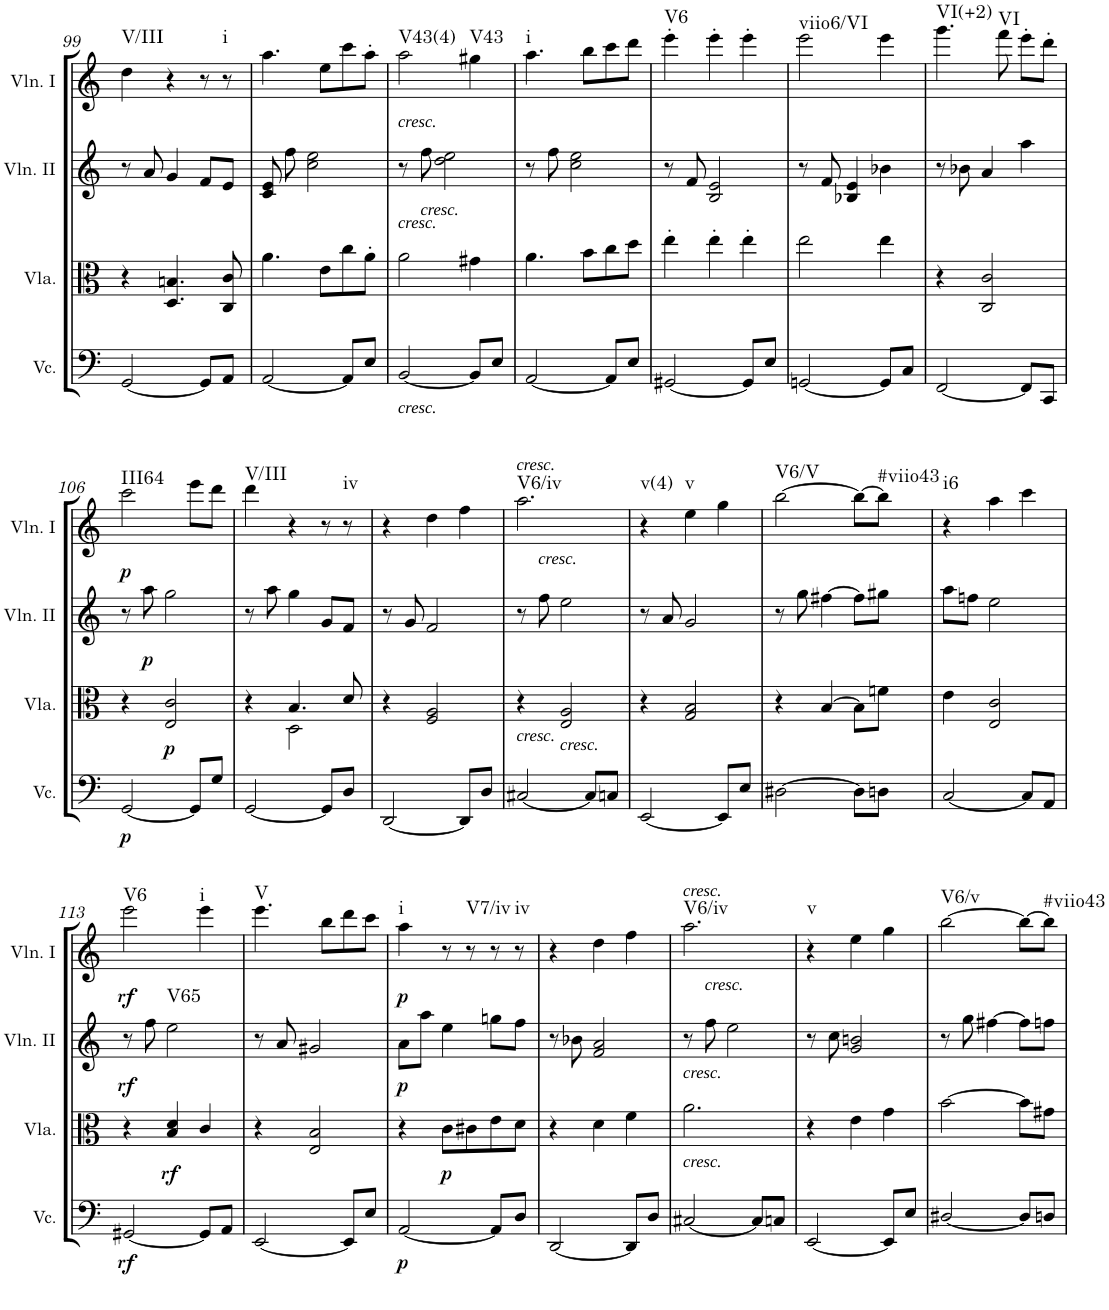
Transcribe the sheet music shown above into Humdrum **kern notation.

**kern	**dynam	**kern	**dynam	**kern	**dynam	**harte	**kern	**dynam	**harte
*part4	*part4	*part3	*part3	*part2	*part2	*part2	*part1	*part1	*part1
*staff4	*staff4	*staff3	*staff3	*staff2	*staff2	*	*staff1	*staff1	*
*I"Violoncello	*	*I"Viola	*	*I"Violin II	*	*	*I"Violin I	*	*
*I'Vc.	*	*I'Vla.	*	*I'Vln. II	*	*	*I'Vln. I	*	*
!!LO:PB:g=z
*clefF4	*	*clefC3	*	*clefG2	*	*	*clefG2	*	*
*k[]	*	*k[]	*	*k[]	*	*	*k[]	*	*
*M3/4	*	*M3/4	*	*M3/4	*	*	*M3/4	*	*
=99	=99	=99	=99	=99	=99	=99	=99	=99	=99
!	!	!	!	!	!	!	!	!	!LO:H:kt=V/III
[2GG/	.	4r	.	8r	.	.	4dd\	.	N
.	.	.	.	8a/	.	.	.	.	.
.	.	4.D/ 4.Bn/	.	4g/	.	.	4r	.	.
8GG/L]	.	.	.	8f/L	.	.	8r	.	.
!	!	!	!	!	!	!	!	!	!LO:H:kt=i
8AA/J	.	8C/ 8c/	.	8e/J	.	.	8r	.	N
=100	=100	=100	=100	=100	=100	=100	=100	=100	=100
[2AA/	.	4.a\	.	8c/ 8e/	.	.	4.aa\	.	.
.	.	.	.	8ff\	.	.	.	.	.
.	.	.	.	2cc\ 2ee\	.	.	.	.	.
.	.	8e\L	.	.	.	.	8ee\L	.	.
8AA/L]	.	8cc\	.	.	.	.	8ccc\	.	.
8E/J	.	8a'\J	.	.	.	.	8aa'\J	.	.
=101	=101	=101	=101	=101	=101	=101	=101	=101	=101
!	!	!	!	!	!	!	!LO:TX:b:i:t=cresc.	!	!
!	!	!LO:TX:a:i:t=cresc.	!	!	!	!	!	!	!
!LO:TX:b:i:t=cresc.	!	!	!	!	!	!	!	!	!LO:H:kt=V43(4)
[2BB/	.	2a\	.	8r	.	.	2aa\	.	N
!	!	!	!	!LO:TX:b:i:t=cresc.	!	!	!	!	!
.	.	.	.	8ff\	.	.	.	.	.
.	.	.	.	2dd\ 2ee\	.	.	.	.	.
!	!	!	!	!	!	!	!	!	!LO:H:kt=V43
8BB/L]	.	4g#X\	.	.	.	.	4gg#X\	.	N
8E/J	.	.	.	.	.	.	.	.	.
=102	=102	=102	=102	=102	=102	=102	=102	=102	=102
!	!	!	!	!	!	!	!	!	!LO:H:kt=i
[2AA/	.	4.a\	.	8r	.	.	4.aa\	.	N
.	.	.	.	8ff\	.	.	.	.	.
.	.	.	.	2cc\ 2ee\	.	.	.	.	.
.	.	8b\L	.	.	.	.	8bb\L	.	.
8AA/L]	.	8cc\	.	.	.	.	8ccc\	.	.
8E/J	.	8dd\J	.	.	.	.	8ddd\J	.	.
=103	=103	=103	=103	=103	=103	=103	=103	=103	=103
!	!	!	!	!	!	!	!	!	!LO:H:kt=V6
[2GG#X/	.	4ee'\	.	8r	.	.	4eee'\	.	N
.	.	.	.	8f/	.	.	.	.	.
.	.	4ee'\	.	2B/ 2e/	.	.	4eee'\	.	.
8GG#/L]	.	4ee'\	.	.	.	.	4eee'\	.	.
8E/J	.	.	.	.	.	.	.	.	.
=104	=104	=104	=104	=104	=104	=104	=104	=104	=104
!	!	!	!	!	!	!	!	!	!LO:H:kt=viio6/VI
[2GGn/	.	2ee\	.	8r	.	.	2eee\	.	N
.	.	.	.	8f/	.	.	.	.	.
.	.	.	.	4B-X/ 4e/	.	.	.	.	.
8GG/L]	.	4ee\	.	4b-X\	.	.	4eee\	.	.
8C/J	.	.	.	.	.	.	.	.	.
=105	=105	=105	=105	=105	=105	=105	=105	=105	=105
!	!	!	!	!	!	!	!	!	!LO:H:kt=VI(+2)
[2FF/	.	4r	.	8r	.	.	4.ggg\	.	N
.	.	.	.	8b-X\	.	.	.	.	.
.	.	2C/ 2c/	.	4a/	.	.	.	.	.
!	!	!	!	!	!	!	!	!	!LO:H:kt=VI
.	.	.	.	.	.	.	8fff\	.	N
8FF/L]	.	.	.	4aa\	.	.	8eee'\L	.	.
8CC/J	.	.	.	.	.	.	8ddd'\J	.	.
!!LO:LB:g=z
=106	=106	=106	=106	=106	=106	=106	=106	=106	=106
!	!LO:DY:b	!	!	!	!	!	!	!LO:DY:b	!LO:H:kt=III64
[2GG/	p	4r	.	8r	.	.	2ccc\	p	N
!	!	!	!	!	!LO:DY:b	!	!	!	!
.	.	.	.	8aa\	p	.	.	.	.
!	!	!	!LO:DY:b	!	!	!	!	!	!
.	.	2E/ 2c/	p	2gg\	.	.	.	.	.
8GG/L]	.	.	.	.	.	.	8eee\L	.	.
8G/J	.	.	.	.	.	.	8ddd\J	.	.
=107	=107	=107	=107	=107	=107	=107	=107	=107	=107
*	*	*^	*	*	*	*	*	*	*
!	!	!	!	!	!	!	!	!	!	!LO:H:kt=V/III
[2GG/	.	4r	4ryy	.	8r	.	.	4ddd\	.	N
.	.	.	.	.	8aa\	.	.	.	.	.
.	.	4.B/	2D\	.	4gg\	.	.	4r	.	.
8GG/L]	.	.	.	.	8g/L	.	.	8r	.	.
!	!	!	!	!	!	!	!	!	!	!LO:H:kt=iv
8D/J	.	8d/	.	.	8f/J	.	.	8r	.	N
*	*	*v	*v	*	*	*	*	*	*	*
=108	=108	=108	=108	=108	=108	=108	=108	=108	=108
[2DD/	.	4r	.	8r	.	.	4r	.	.
.	.	.	.	8g/	.	.	.	.	.
.	.	2F/ 2A/	.	2f/	.	.	4dd\	.	.
8DD/L]	.	.	.	.	.	.	4ff\	.	.
8D/J	.	.	.	.	.	.	.	.	.
=109	=109	=109	=109	=109	=109	=109	=109	=109	=109
!	!	!	!	!	!	!	!LO:TX:a:i:t=cresc.	!	!
!LO:TX:a:i:t=cresc.	!	!	!	!	!	!	!	!	!LO:H:kt=V6/iv
[2C#X/	.	4r	.	8r	.	.	2.aa\	.	N
!	!	!	!	!LO:TX:a:i:t=cresc.	!	!	!	!	!
.	.	.	.	8ff\	.	.	.	.	.
!	!	!LO:TX:b:i:t=cresc.	!	!	!	!	!	!	!
.	.	2E/ 2A/	.	2ee\	.	.	.	.	.
8C#/L]	.	.	.	.	.	.	.	.	.
8Cn/J	.	.	.	.	.	.	.	.	.
=110	=110	=110	=110	=110	=110	=110	=110	=110	=110
!	!	!	!	!	!	!	!	!	!LO:H:kt=v(4)
[2EE/	.	4r	.	8r	.	.	4r	.	N
.	.	.	.	8a/	.	.	.	.	.
!	!	!	!	!	!	!	!	!	!LO:H:kt=v
.	.	2G/ 2B/	.	2g/	.	.	4ee\	.	N
8EE/L]	.	.	.	.	.	.	4gg\	.	.
8E/J	.	.	.	.	.	.	.	.	.
=111	=111	=111	=111	=111	=111	=111	=111	=111	=111
!	!	!	!	!	!	!	!	!	!LO:H:kt=V6/V
[2D#X\	.	4r	.	8r	.	.	[2bb\	.	N
.	.	.	.	8gg\	.	.	.	.	.
.	.	[4B/	.	[4ff#X\	.	.	.	.	.
8D#\L]	.	8B\L]	.	8ff#\L]	.	.	8bb\L_	.	.
!	!	!	!	!	!	!	!	!	!LO:H:kt=#viio43
8Dn\J	.	8fn\J	.	8gg#X\J	.	.	8bb\J]	.	N
=112	=112	=112	=112	=112	=112	=112	=112	=112	=112
!	!	!	!	!	!	!	!	!	!LO:H:kt=i6
[2C/	.	4e\	.	8aa\L	.	.	4r	.	N
.	.	.	.	8ffn\J	.	.	.	.	.
.	.	2E/ 2c/	.	2ee\	.	.	4aa\	.	.
8C/L]	.	.	.	.	.	.	4ccc\	.	.
8AA/J	.	.	.	.	.	.	.	.	.
!!LO:LB:g=z
=113	=113	=113	=113	=113	=113	=113	=113	=113	=113
!	!LO:DY:b	!	!	!	!LO:DY:b	!	!	!LO:DY:b	!LO:H:kt=V6
[2GG#X/	rf	4r	.	8r	rf	.	2eee\	rf	N
.	.	.	.	8ff\	.	.	.	.	.
!	!	!	!LO:DY:b	!	!	!LO:H:kt=V65	!	!	!
.	.	4B/ 4d/	rf	2ee\	.	N	.	.	.
!	!	!	!	!	!	!	!	!	!LO:H:kt=i
8GG#/L]	.	4c/	.	.	.	.	4eee\	.	N
8AA/J	.	.	.	.	.	.	.	.	.
=114	=114	=114	=114	=114	=114	=114	=114	=114	=114
!	!	!	!	!	!	!	!	!	!LO:H:kt=V
[2EE/	.	4r	.	8r	.	.	4.eee\	.	N
.	.	.	.	8a/	.	.	.	.	.
.	.	2E/ 2B/	.	2g#X/	.	.	.	.	.
.	.	.	.	.	.	.	8bb\L	.	.
8EE/L]	.	.	.	.	.	.	8ddd\	.	.
8E/J	.	.	.	.	.	.	8ccc\J	.	.
=115	=115	=115	=115	=115	=115	=115	=115	=115	=115
!	!LO:DY:b	!	!	!	!LO:DY:b	!	!	!LO:DY:b	!LO:H:kt=i
[2AA/	p	4r	.	8a\L	p	.	4aa\	p	N
.	.	.	.	8aa\J	.	.	.	.	.
!	!	!	!LO:DY:b	!	!	!	!	!	!
.	.	8c\L	p	4ee\	.	.	8r	.	.
!	!	!	!	!	!	!	!	!	!LO:H:kt=V7/iv
.	.	8c#X\	.	.	.	.	8r	.	N
8AA/L]	.	8e\	.	8ggn\L	.	.	8r	.	.
!	!	!	!	!	!	!	!	!	!LO:H:kt=iv
8D/J	.	8d\J	.	8ff\J	.	.	8r	.	N
=116	=116	=116	=116	=116	=116	=116	=116	=116	=116
[2DD/	.	4r	.	8r	.	.	4r	.	.
.	.	.	.	8b-X\	.	.	.	.	.
.	.	4d\	.	2f/ 2a/	.	.	4dd\	.	.
8DD/L]	.	4f\	.	.	.	.	4ff\	.	.
8D/J	.	.	.	.	.	.	.	.	.
=117	=117	=117	=117	=117	=117	=117	=117	=117	=117
!	!	!	!	!	!	!	!LO:TX:a:i:t=cresc.	!	!
!	!	!LO:TX:a:i:t=cresc.	!	!	!	!	!	!	!
!LO:TX:a:i:t=cresc.	!	!	!	!	!	!	!	!	!LO:H:kt=V6/iv
[2C#X/	.	2.a\	.	8r	.	.	2.aa\	.	N
!	!	!	!	!LO:TX:a:i:t=cresc.	!	!	!	!	!
.	.	.	.	8ff\	.	.	.	.	.
.	.	.	.	2ee\	.	.	.	.	.
8C#/L]	.	.	.	.	.	.	.	.	.
8Cn/J	.	.	.	.	.	.	.	.	.
=118	=118	=118	=118	=118	=118	=118	=118	=118	=118
!	!	!	!	!	!	!	!	!	!LO:H:kt=v
[2EE/	.	4r	.	8r	.	.	4r	.	N
.	.	.	.	8cc\	.	.	.	.	.
.	.	4e\	.	2g/ 2bn/	.	.	4ee\	.	.
8EE/L]	.	4g\	.	.	.	.	4gg\	.	.
8E/J	.	.	.	.	.	.	.	.	.
=119	=119	=119	=119	=119	=119	=119	=119	=119	=119
!	!	!	!	!	!	!	!	!	!LO:H:kt=V6/v
[2D#X/	.	[2b\	.	8r	.	.	[2bb\	.	N
.	.	.	.	8gg\	.	.	.	.	.
.	.	.	.	[4ff#X\	.	.	.	.	.
8D#/L]	.	8b\L]	.	8ff#\L]	.	.	8bb\L_	.	.
!	!	!	!	!	!	!	!	!	!LO:H:kt=#viio43
8Dn/J	.	8g#X\J	.	8ffn\J	.	.	8bb\J]	.	N
=	=	=	=	=	=	=	=	=	=
*-	*-	*-	*-	*-	*-	*-	*-	*-	*-
